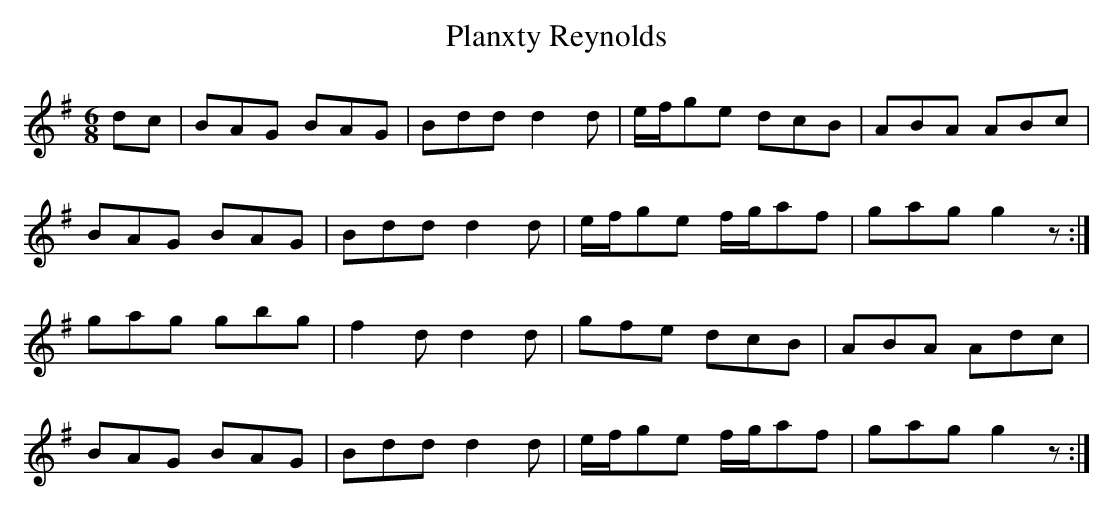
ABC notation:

X:1
T:Planxty Reynolds
M:6/8
L:1/8
K:G
dc|BAG BAG|Bdd d2d|e/f/ge dcB|ABA ABc|!
BAG BAG|Bdd d2d|e/f/ge f/g/af|gag g2z:|!
gag gbg|f2d d2d|gfe dcB|ABA Adc|!
BAG BAG|Bdd d2d|e/f/ge f/g/af|gag g2z:|!
